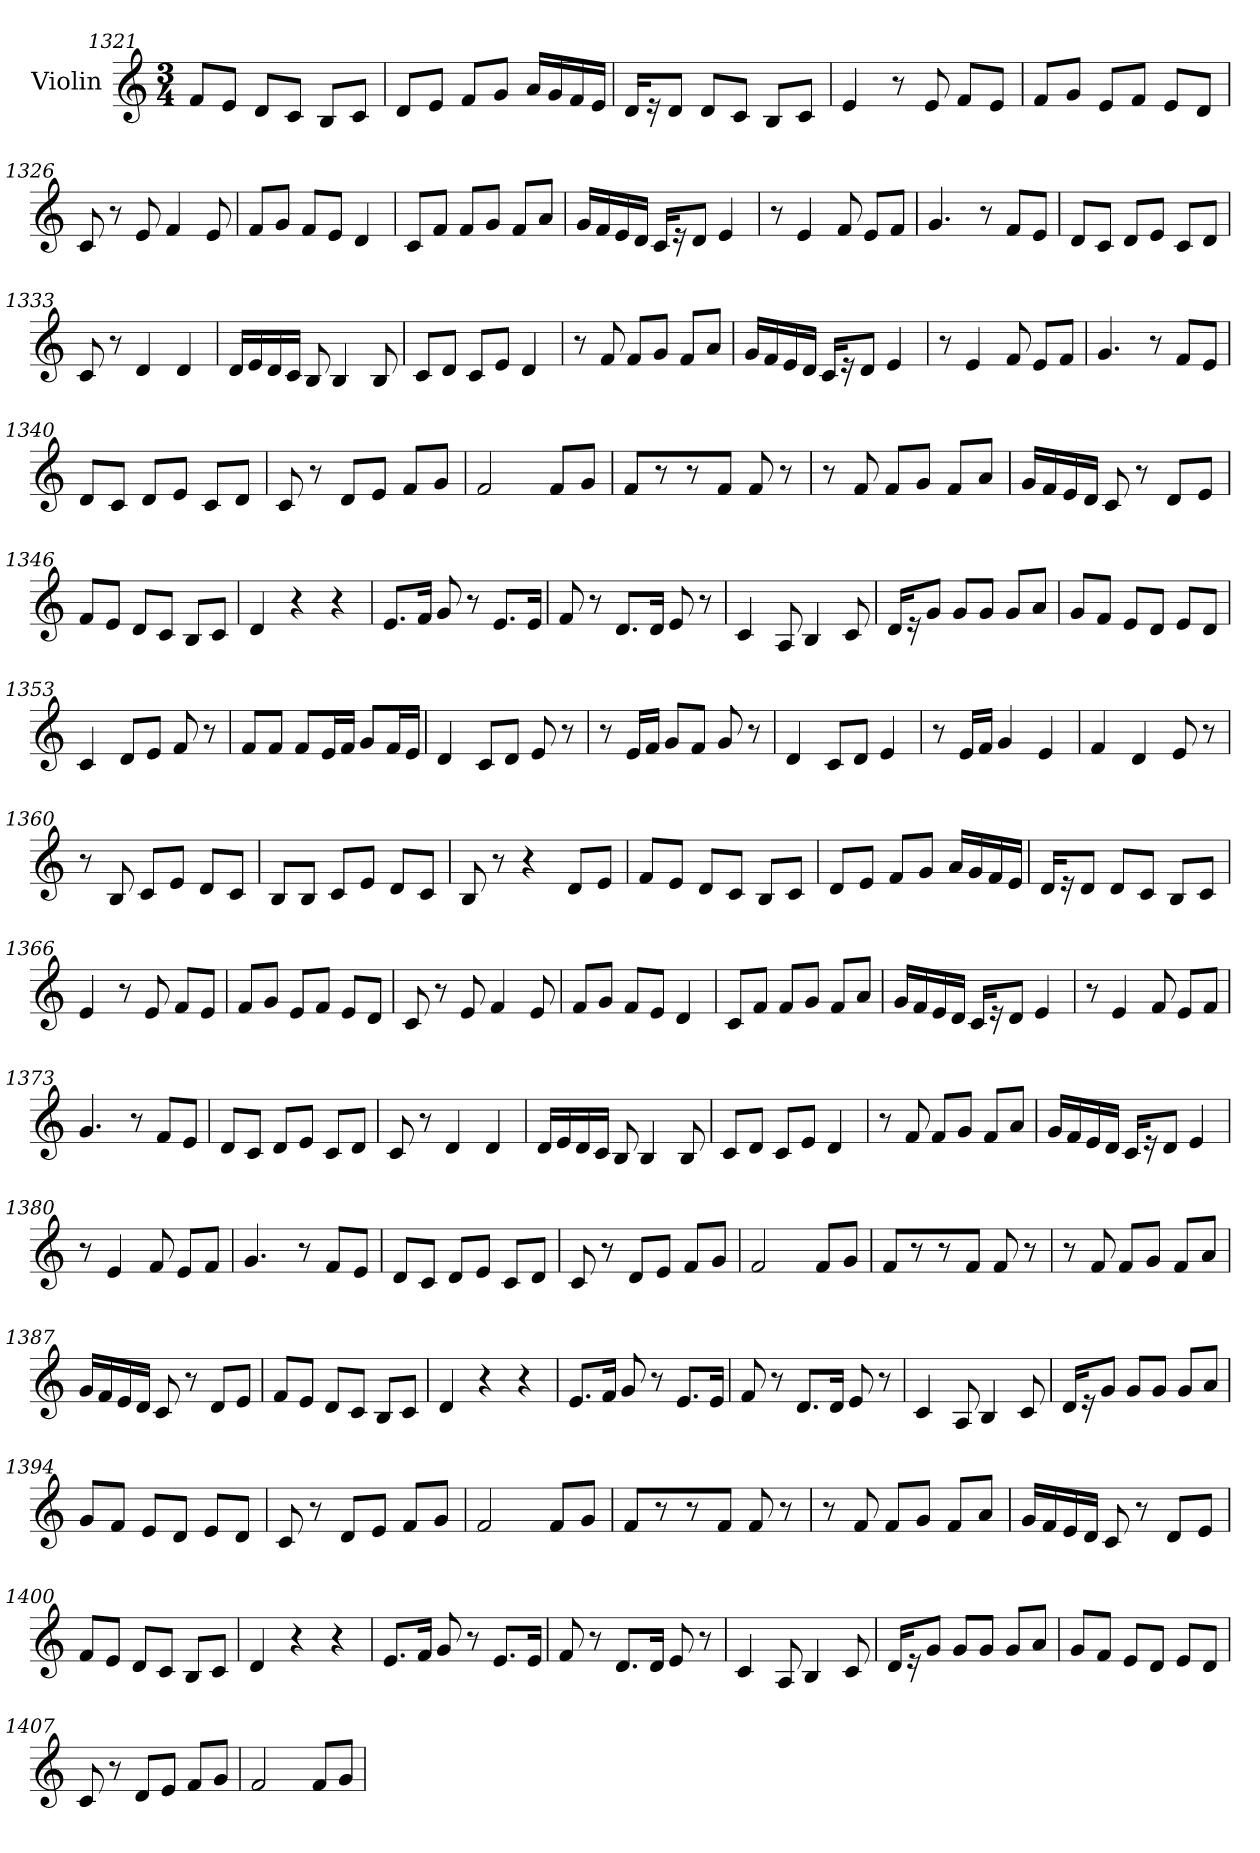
**kern
*part1
*staff1
*I"Violin
*clefG2
*k[]
*M3/4
=1321
8f/L
8e/J
8d/L
8c/J
8B/L
8c/J
=1322
8d/L
8e/J
8f/L
8g/J
16a/LL
16g/
16f/
16e/JJ
=1323
16d/KL
16r
8d/J
8d/L
8c/J
8B/L
8c/J
!!LO:LB:g=z
=1324
4e/
8r
8e/
8f/L
8e/J
=1325
8f/L
8g/J
8e/L
8f/J
8e/L
8d/J
=1326
8c/
8r
8e/
4f/
8e/
=1327
8f/L
8g/J
8f/L
8e/J
4d/
=1328
8c/L
8f/J
8f/L
8g/J
8f/L
8a/J
=1329
16g/LL
16f/
16e/
16d/JJ
16c/KL
16r
8d/J
4e/
!!LO:PB:g=z
=1330
8r
4e/
8f/
8e/L
8f/J
=1331
4.g/
8r
8f/L
8e/J
=1332
8d/L
8c/J
8d/L
8e/J
8c/L
8d/J
=1333
8c/
8r
4d/
4d/
=1334
16d/LL
16e/
16d/
16c/JJ
8B/
4B/
8B/
=1335
8c/L
8d/J
8c/L
8e/J
4d/
!!LO:LB:g=z
=1336
8r
8f/
8f/L
8g/J
8f/L
8a/J
=1337
16g/LL
16f/
16e/
16d/JJ
16c/KL
16r
8d/J
4e/
=1338
8r
4e/
8f/
8e/L
8f/J
=1339
4.g/
8r
8f/L
8e/J
=1340
8d/L
8c/J
8d/L
8e/J
8c/L
8d/J
=1341
8c/
8r
8d/L
8e/J
8f/L
8g/J
!!LO:LB:g=z
=1342
2f/
8f/L
8g/J
=1343
8f/L
8r
8r
8f/J
8f/
8r
=1344
8r
8f/
8f/L
8g/J
8f/L
8a/J
=1345
16g/LL
16f/
16e/
16d/JJ
8c/
8r
8d/L
8e/J
=1346
8f/L
8e/J
8d/L
8c/J
8B/L
8c/J
=1347
4d/
4r
4r
!!LO:LB:g=z
=1348
8.e/L
16f/Jk
8g/
8r
8.e/L
16e/Jk
=1349
8f/
8r
8.d/L
16d/Jk
8e/
8r
=1350
4c/
8A/
4B/
8c/
=1351
16d/KL
16r
8g/J
8g/L
8g/J
8g/L
8a/J
=1352
8g/L
8f/J
8e/L
8d/J
8e/L
8d/J
=1353
4c/
8d/L
8e/J
8f/
8r
!!LO:LB:g=z
=1354
8f/L
8f/J
8f/L
16e/L
16f/JJ
8g/L
16f/L
16e/JJ
=1355
4d/
8c/L
8d/J
8e/
8r
=1356
8r
16e/LL
16f/JJ
8g/L
8f/J
8g/
8r
=1357
4d/
8c/L
8d/J
4e/
=1358
8r
16e/LL
16f/JJ
4g/
4e/
=1359
4f/
4d/
8e/
8r
!!LO:LB:g=z
=1360
8r
8B/
8c/L
8e/J
8d/L
8c/J
=1361
8B/L
8B/J
8c/L
8e/J
8d/L
8c/J
=1362
8B/
8r
4r
8d/L
8e/J
=1363
8f/L
8e/J
8d/L
8c/J
8B/L
8c/J
=1364
8d/L
8e/J
8f/L
8g/J
16a/LL
16g/
16f/
16e/JJ
=1365
16d/KL
16r
8d/J
8d/L
8c/J
8B/L
8c/J
!!LO:LB:g=z
=1366
4e/
8r
8e/
8f/L
8e/J
=1367
8f/L
8g/J
8e/L
8f/J
8e/L
8d/J
=1368
8c/
8r
8e/
4f/
8e/
=1369
8f/L
8g/J
8f/L
8e/J
4d/
=1370
8c/L
8f/J
8f/L
8g/J
8f/L
8a/J
=1371
16g/LL
16f/
16e/
16d/JJ
16c/KL
16r
8d/J
4e/
!!LO:LB:g=z
=1372
8r
4e/
8f/
8e/L
8f/J
=1373
4.g/
8r
8f/L
8e/J
=1374
8d/L
8c/J
8d/L
8e/J
8c/L
8d/J
=1375
8c/
8r
4d/
4d/
=1376
16d/LL
16e/
16d/
16c/JJ
8B/
4B/
8B/
=1377
8c/L
8d/J
8c/L
8e/J
4d/
!!LO:PB:g=z
=1378
8r
8f/
8f/L
8g/J
8f/L
8a/J
=1379
16g/LL
16f/
16e/
16d/JJ
16c/KL
16r
8d/J
4e/
=1380
8r
4e/
8f/
8e/L
8f/J
=1381
4.g/
8r
8f/L
8e/J
=1382
8d/L
8c/J
8d/L
8e/J
8c/L
8d/J
=1383
8c/
8r
8d/L
8e/J
8f/L
8g/J
!!LO:LB:g=z
=1384
2f/
8f/L
8g/J
=1385
8f/L
8r
8r
8f/J
8f/
8r
=1386
8r
8f/
8f/L
8g/J
8f/L
8a/J
=1387
16g/LL
16f/
16e/
16d/JJ
8c/
8r
8d/L
8e/J
=1388
8f/L
8e/J
8d/L
8c/J
8B/L
8c/J
=1389
4d/
4r
4r
!!LO:LB:g=z
=1390
8.e/L
16f/Jk
8g/
8r
8.e/L
16e/Jk
=1391
8f/
8r
8.d/L
16d/Jk
8e/
8r
=1392
4c/
8A/
4B/
8c/
=1393
16d/KL
16r
8g/J
8g/L
8g/J
8g/L
8a/J
=1394
8g/L
8f/J
8e/L
8d/J
8e/L
8d/J
=1395
8c/
8r
8d/L
8e/J
8f/L
8g/J
!!LO:LB:g=z
=1396
2f/
8f/L
8g/J
=1397
8f/L
8r
8r
8f/J
8f/
8r
=1398
8r
8f/
8f/L
8g/J
8f/L
8a/J
=1399
16g/LL
16f/
16e/
16d/JJ
8c/
8r
8d/L
8e/J
=1400
8f/L
8e/J
8d/L
8c/J
8B/L
8c/J
=1401
4d/
4r
4r
!!LO:LB:g=z
=1402
8.e/L
16f/Jk
8g/
8r
8.e/L
16e/Jk
=1403
8f/
8r
8.d/L
16d/Jk
8e/
8r
=1404
4c/
8A/
4B/
8c/
=1405
16d/KL
16r
8g/J
8g/L
8g/J
8g/L
8a/J
=1406
8g/L
8f/J
8e/L
8d/J
8e/L
8d/J
=1407
8c/
8r
8d/L
8e/J
8f/L
8g/J
!!LO:LB:g=z
=1408
2f/
8f/L
8g/J
=
*-
